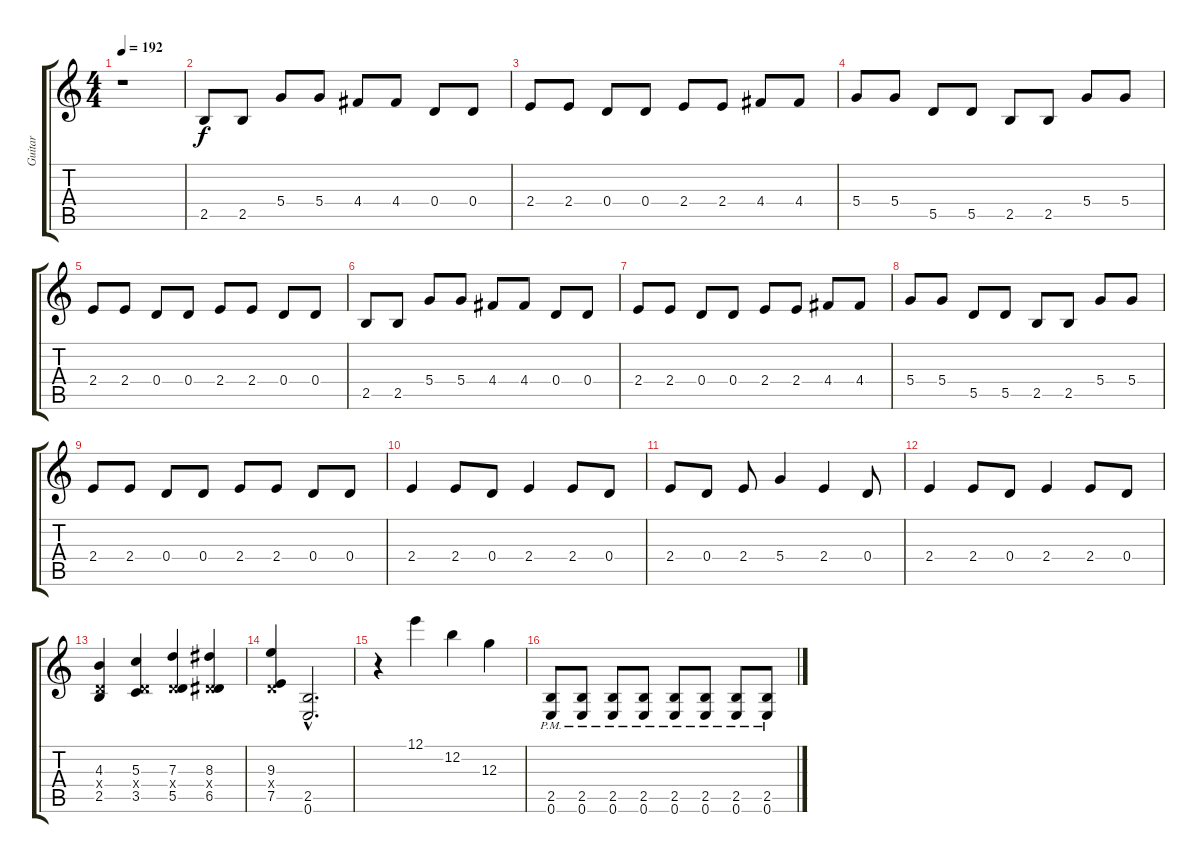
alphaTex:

\track ("Guitar " "Guitar ") {instrument distortionguitar}
\staff {score tabs}
\tuning (E4 B3 G3 D3 A2 E2) {hide}
\ts (4 4)
\tempo 192
\clef g2
\ks c
r.1{dy f instrument distortionguitar} |
2.5.8 2.5.8 5.4.8 5.4.8 4.4.8 4.4.8 0.4.8 0.4.8 |
2.4.8 2.4.8 0.4.8 0.4.8 2.4.8 2.4.8 4.4.8 4.4.8 |
5.4.8 5.4.8 5.5.8 5.5.8 2.5.8 2.5.8 5.4.8 5.4.8 |
2.4.8 2.4.8 0.4.8 0.4.8 2.4.8 2.4.8 0.4.8 0.4.8 |
2.5.8 2.5.8 5.4.8 5.4.8 4.4.8 4.4.8 0.4.8 0.4.8 |
2.4.8 2.4.8 0.4.8 0.4.8 2.4.8 2.4.8 4.4.8 4.4.8 |
5.4.8 5.4.8 5.5.8 5.5.8 2.5.8 2.5.8 5.4.8 5.4.8 |
2.4.8 2.4.8 0.4.8 0.4.8 2.4.8 2.4.8 0.4.8 0.4.8 |
2.4.4 2.4.8 0.4.8 2.4.4 2.4.8 0.4.8 |
2.4.8 0.4.8 2.4.8 5.4.4 2.4.4 0.4.8 |
2.4.4 2.4.8 0.4.8 2.4.4 2.4.8 0.4.8 |
(4.3 0.4{x} 2.5).4 (5.3 0.4{x} 3.5).4 (7.3 0.4{x} 5.5).4 (8.3 0.4{x} 6.5).4 |
(9.3 0.4{x} 7.5).4 (2.5{hac} 0.6{hac}).2{d} |
r.4 12.1.4 12.2.4 12.3.4 |
(2.5{pm} 0.6{pm}).8 (2.5{pm} 0.6{pm}).8 (2.5{pm} 0.6{pm}).8 (2.5{pm} 0.6{pm}).8 (2.5{pm} 0.6{pm}).8 (2.5{pm} 0.6{pm}).8 (2.5{pm} 0.6{pm}).8 (2.5{pm} 0.6{pm}).8
